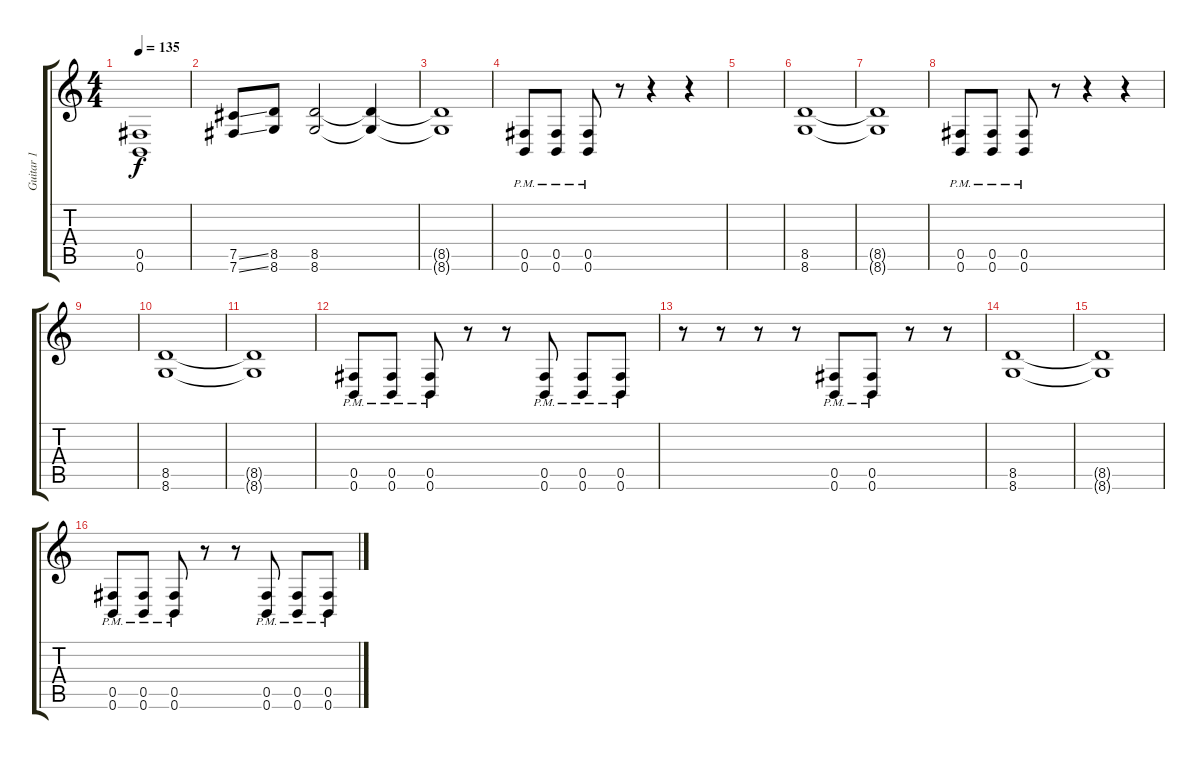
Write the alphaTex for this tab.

\track ("Guitar 1" "Guitar 1") {instrument distortionguitar}
\staff {score tabs}
\tuning (Db4 Ab3 E3 B2 Gb2 B1) {hide}
\ts (4 4)
\tempo 135
\clef g2
\ks c
(0.5{t} 0.6{t}).1{dy f} |
(7.5{ss} 7.6{ss}).8 (8.5 8.6).8 (8.5 8.6).2 (8.5{t} 8.6{t}).4 |
(8.5{t} 8.6{t}).1 |
(0.5{pm} 0.6{pm}).8 (0.5{pm} 0.6{pm}).8 (0.5{pm} 0.6{pm}).8 r.8 r.4 r.4 |
|
(8.5 8.6).1 |
(8.5{t} 8.6{t}).1 |
(0.5{pm} 0.6{pm}).8 (0.5{pm} 0.6{pm}).8 (0.5{pm} 0.6{pm}).8 r.8 r.4 r.4 |
|
(8.5 8.6).1 |
(8.5{t} 8.6{t}).1 |
(0.5{pm} 0.6{pm}).8 (0.5{pm} 0.6{pm}).8 (0.5{pm} 0.6{pm}).8 r.8 r.8 (0.5{pm} 0.6{pm}).8 (0.5{pm} 0.6{pm}).8 (0.5{pm} 0.6{pm}).8 |
r.8 r.8 r.8 r.8 (0.5{pm} 0.6{pm}).8 (0.5{pm} 0.6{pm}).8 r.8 r.8 |
(8.5 8.6).1 |
(8.5{t} 8.6{t}).1 |
(0.5{pm} 0.6{pm}).8 (0.5{pm} 0.6{pm}).8 (0.5{pm} 0.6{pm}).8 r.8 r.8 (0.5{pm} 0.6{pm}).8 (0.5{pm} 0.6{pm}).8 (0.5{pm} 0.6{pm}).8
